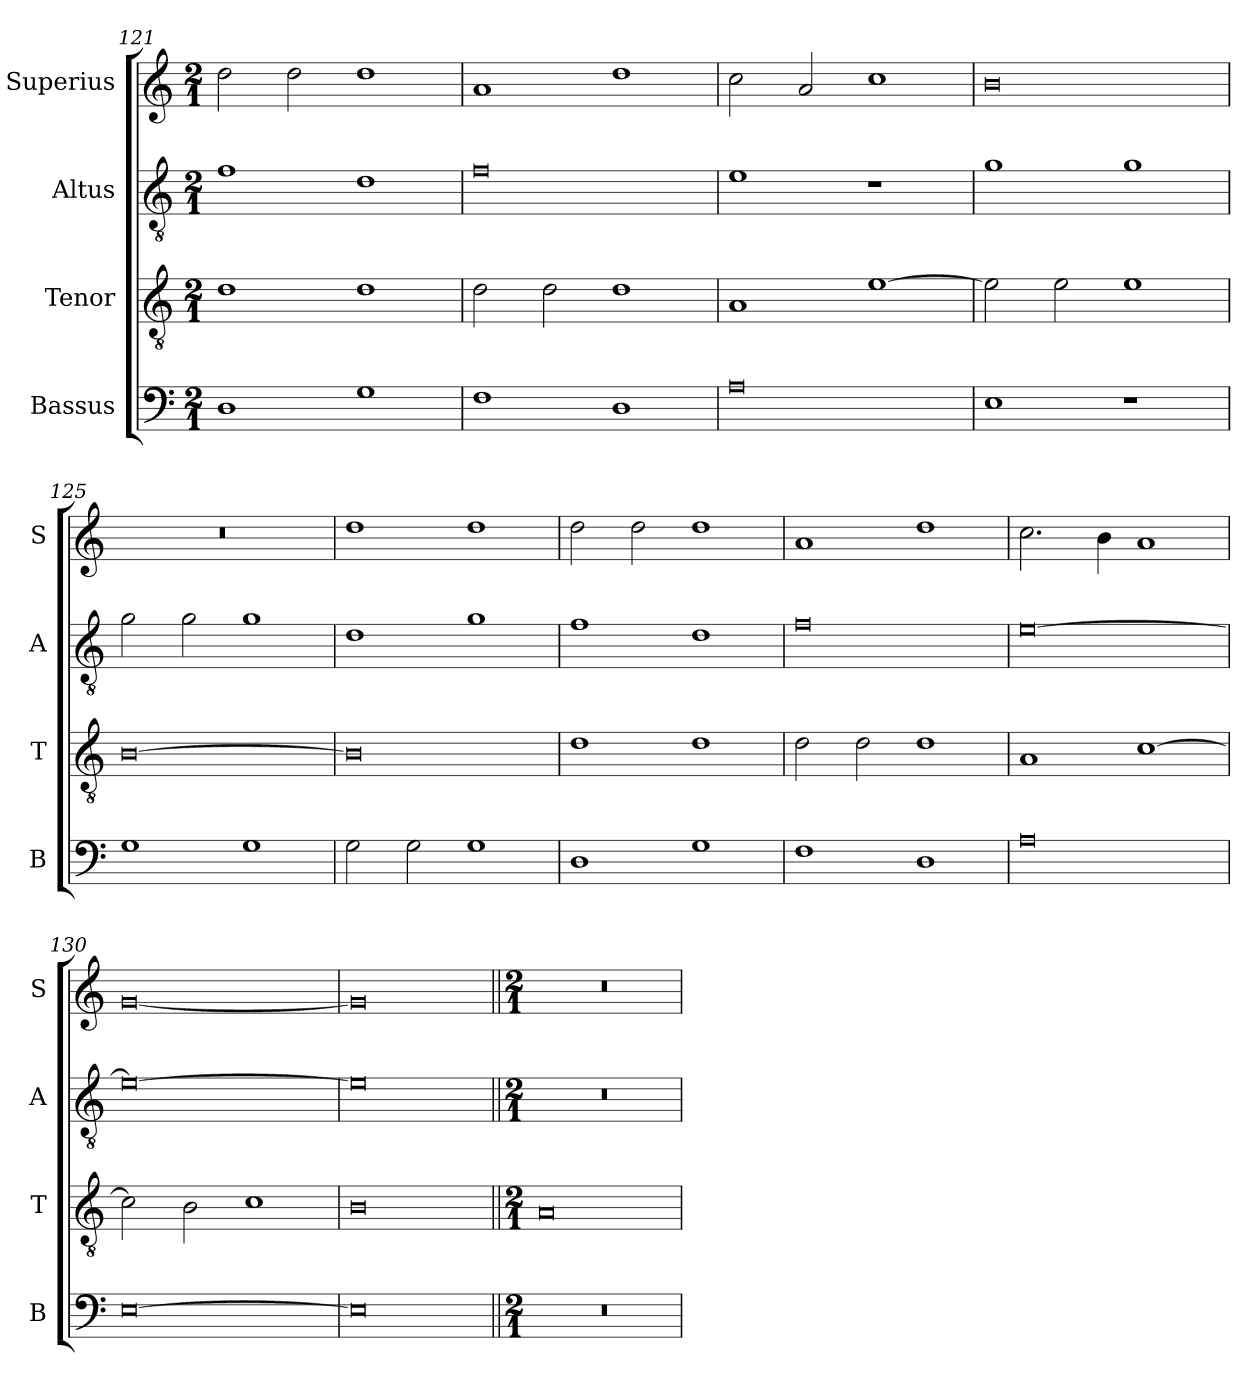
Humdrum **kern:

**kern	**kern	**kern	**kern
*part4	*part3	*part2	*part1
*staff4	*staff3	*staff2	*staff1
*I"Bassus	*I"Tenor	*I"Altus	*I"Superius
*I'B	*I'T	*I'A	*I'S
*clefF4	*clefGv2	*clefGv2	*clefG2
*k[]	*k[]	*k[]	*k[]
*M2/1	*M2/1	*M2/1	*M2/1
=121	=121	=121	=121
1D	1d	1f	2dd\
.	.	.	2dd\
1G	1d	1d	1dd
=122	=122	=122	=122
1F	2d\	0f	1a
.	2d\	.	.
1D	1d	.	1dd
=123	=123	=123	=123
0A	1A	1e	2cc\
.	.	.	2a/
.	[1e	1r	1cc
=124	=124	=124	=124
1E	2e\]	1g	0b
.	2e\	.	.
1r	1e	1g	.
=125	=125	=125	=125
1G	[0B	2g\	0r
.	.	2g\	.
1G	.	1g	.
=126	=126	=126	=126
2G\	0B]	1d	1dd
2G\	.	.	.
1G	.	1g	1dd
=127	=127	=127	=127
1D	1d	1f	2dd\
.	.	.	2dd\
1G	1d	1d	1dd
=128	=128	=128	=128
1F	2d\	0f	1a
.	2d\	.	.
1D	1d	.	1dd
=129	=129	=129	=129
0A	1A	[0e	2.cc\
.	.	.	4b\
.	[1c	.	1a
=130	=130	=130	=130
[0E	2c\]	0e_	[0g
.	2B\	.	.
.	1c	.	.
=131	=131	=131	=131
0E]	0B	0e]	0g]
!!LO:LB:g=z
=132||	=132||	=132||	=132||
*M2/1	*M2/1	*M2/1	*M2/1
0r	0A	0r	0r
=	=	=	=
*-	*-	*-	*-
